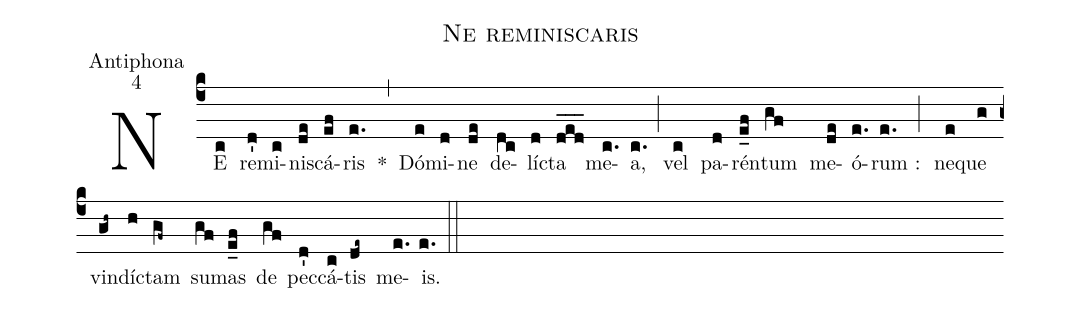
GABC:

name:Ne reminiscaris;
office-part:Antiphona;
mode:4;
%%
(c4) NE(c) re(d')mi(c)ni(de)scá(ef)ris(e.) *(,) Dó(e)mi(d)ne(de) de(dc)lí(d)cta(ded___) me(c.)a,(c.) (;) vel(c) pa(d)rén(e_f)tum(gf) me(de)ó(e.)rum :(e.) (;) ne(e)que(g) vin(gh~)dí(h)ctam(gf~) su(gf)mas(e_f) de(gf) pec(d')cá(c)tis(de~) me(e.)is.(e.) (::)
